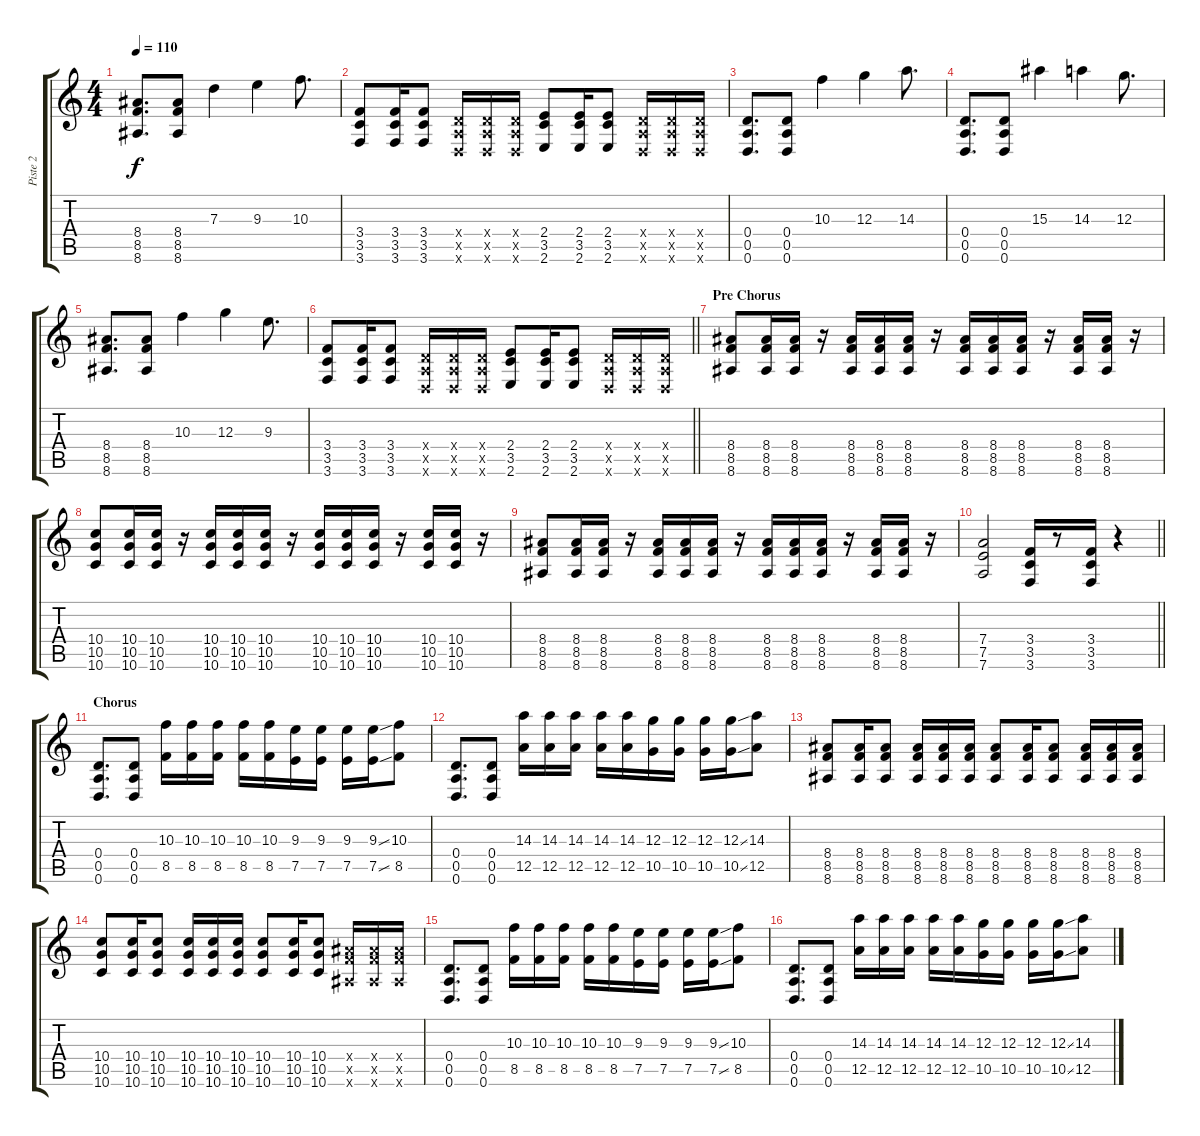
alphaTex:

\track ("Piste 2" "Piste 2") {instrument distortionguitar}
\staff {score tabs}
\tuning (E4 B3 G3 D3 A2 D2) {hide}
\ts (4 4)
\tempo 110
\clef g2
\ks c
(8.4 8.5 8.6).8{d dy f} (8.4 8.5 8.6).8 7.3.4 9.3.4 10.3.8{d} |
(3.4 3.5 3.6).8 (3.4 3.5 3.6).16 (3.4 3.5 3.6).8 (0.4{x} 0.5{x} 0.6{x}).16 (0.4{x} 0.5{x} 0.6{x}).16 (0.4{x} 0.5{x} 0.6{x}).16 (2.4 3.5 2.6).8 (2.4 3.5 2.6).16 (2.4 3.5 2.6).8 (0.4{x} 0.5{x} 0.6{x}).16 (0.4{x} 0.5{x} 0.6{x}).16 (0.4{x} 0.5{x} 0.6{x}).16 |
(0.4 0.5 0.6).8{d} (0.4 0.5 0.6).8 10.3.4 12.3.4 14.3.8{d} |
(0.4 0.5 0.6).8{d} (0.4 0.5 0.6).8 15.3.4 14.3.4 12.3.8{d} |
(8.4 8.5 8.6).8{d} (8.4 8.5 8.6).8 10.3.4 12.3.4 9.3.8{d} |
\barLineRight lightlight
(3.4 3.5 3.6).8 (3.4 3.5 3.6).16 (3.4 3.5 3.6).8 (0.4{x} 0.5{x} 0.6{x}).16 (0.4{x} 0.5{x} 0.6{x}).16 (0.4{x} 0.5{x} 0.6{x}).16 (2.4 3.5 2.6).8 (2.4 3.5 2.6).16 (2.4 3.5 2.6).8 (0.4{x} 0.5{x} 0.6{x}).16 (0.4{x} 0.5{x} 0.6{x}).16 (0.4{x} 0.5{x} 0.6{x}).16 |
\section ("" "Pre Chorus")
(8.4 8.5 8.6).8 (8.4 8.5 8.6).16 (8.4 8.5 8.6).16 r.16 (8.4 8.5 8.6).16 (8.4 8.5 8.6).16 (8.4 8.5 8.6).16 r.16 (8.4 8.5 8.6).16 (8.4 8.5 8.6).16 (8.4 8.5 8.6).16 r.16 (8.4 8.5 8.6).16 (8.4 8.5 8.6).16 r.16 |
(10.4 10.5 10.6).8 (10.4 10.5 10.6).16 (10.4 10.5 10.6).16 r.16 (10.4 10.5 10.6).16 (10.4 10.5 10.6).16 (10.4 10.5 10.6).16 r.16 (10.4 10.5 10.6).16 (10.4 10.5 10.6).16 (10.4 10.5 10.6).16 r.16 (10.4 10.5 10.6).16 (10.4 10.5 10.6).16 r.16 |
(8.4 8.5 8.6).8 (8.4 8.5 8.6).16 (8.4 8.5 8.6).16 r.16 (8.4 8.5 8.6).16 (8.4 8.5 8.6).16 (8.4 8.5 8.6).16 r.16 (8.4 8.5 8.6).16 (8.4 8.5 8.6).16 (8.4 8.5 8.6).16 r.16 (8.4 8.5 8.6).16 (8.4 8.5 8.6).16 r.16 |
\barLineRight lightlight
(7.4 7.5 7.6).2 (3.4 3.5 3.6).16 r.8 (3.4 3.5 3.6).16 r.4 |
\section ("" "Chorus")
(0.4 0.5 0.6).8{d} (0.4 0.5 0.6).8 (10.3 8.5).16 (10.3 8.5).16 (10.3 8.5).16 (10.3 8.5).16 (10.3 8.5).16 (9.3 7.5).16 (9.3 7.5).16 (9.3 7.5).16 (9.3{ss} 7.5{ss}).16 (10.3 8.5).8 |
(0.4 0.5 0.6).8{d} (0.4 0.5 0.6).8 (14.3 12.5).16 (14.3 12.5).16 (14.3 12.5).16 (14.3 12.5).16 (14.3 12.5).16 (12.3 10.5).16 (12.3 10.5).16 (12.3 10.5).16 (12.3{ss} 10.5{ss}).16 (14.3 12.5).8 |
(8.4 8.5 8.6).8 (8.4 8.5 8.6).16 (8.4 8.5 8.6).8 (8.4 8.5 8.6).16 (8.4 8.5 8.6).16 (8.4 8.5 8.6).16 (8.4 8.5 8.6).8 (8.4 8.5 8.6).16 (8.4 8.5 8.6).8 (8.4 8.5 8.6).16 (8.4 8.5 8.6).16 (8.4 8.5 8.6).16 |
(10.4 10.5 10.6).8 (10.4 10.5 10.6).16 (10.4 10.5 10.6).8 (10.4 10.5 10.6).16 (10.4 10.5 10.6).16 (10.4 10.5 10.6).16 (10.4 10.5 10.6).8 (10.4 10.5 10.6).16 (10.4 10.5 10.6).8 (8.4{x} 8.5{x} 8.6{x}).16 (8.4{x} 8.5{x} 8.6{x}).16 (8.4{x} 8.5{x} 8.6{x}).16 |
(0.4 0.5 0.6).8{d} (0.4 0.5 0.6).8 (10.3 8.5).16 (10.3 8.5).16 (10.3 8.5).16 (10.3 8.5).16 (10.3 8.5).16 (9.3 7.5).16 (9.3 7.5).16 (9.3 7.5).16 (9.3{ss} 7.5{ss}).16 (10.3 8.5).8 |
(0.4 0.5 0.6).8{d} (0.4 0.5 0.6).8 (14.3 12.5).16 (14.3 12.5).16 (14.3 12.5).16 (14.3 12.5).16 (14.3 12.5).16 (12.3 10.5).16 (12.3 10.5).16 (12.3 10.5).16 (12.3{ss} 10.5{ss}).16 (14.3 12.5).8
